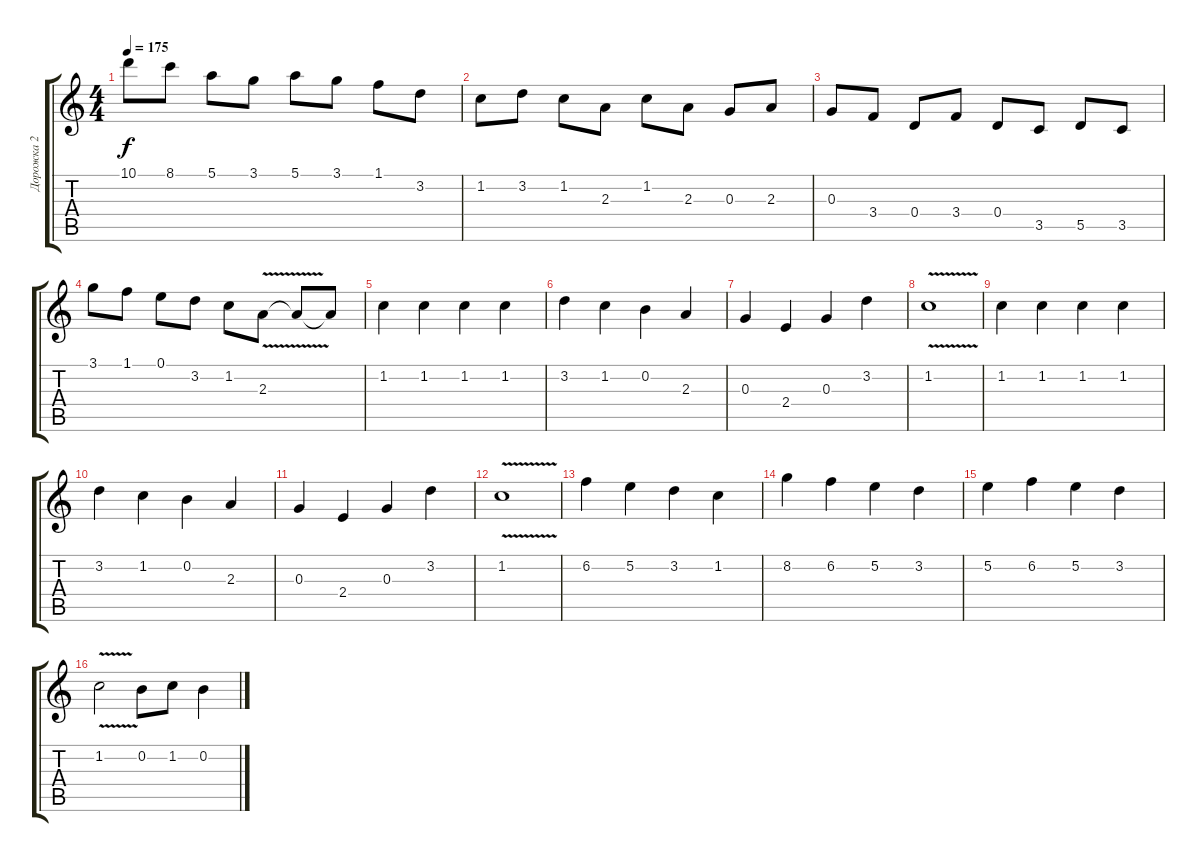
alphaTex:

\track ("Дорожка 2" "Дорожка 2") {instrument distortionguitar}
\staff {score tabs}
\tuning (E4 B3 G3 D3 A2 E2) {hide}
\ts (4 4)
\tempo 175
\clef g2
\ks c
10.1.8{dy f} 8.1.8 5.1.8 3.1.8 5.1.8 3.1.8 1.1.8 3.2.8 |
1.2.8 3.2.8 1.2.8 2.3.8 1.2.8 2.3.8 0.3.8 2.3.8 |
0.3.8 3.4.8 0.4.8 3.4.8 0.4.8 3.5.8 5.5.8 3.5.8 |
3.1.8 1.1.8 0.1.8 3.2.8 1.2.8 2.3{v}.8 2.3{t}.8 2.3{t}.8 |
1.2.4 1.2.4 1.2.4 1.2.4 |
3.2.4 1.2.4 0.2.4 2.3.4 |
0.3.4 2.4.4 0.3.4 3.2.4 |
1.2{v}.1 |
1.2.4 1.2.4 1.2.4 1.2.4 |
3.2.4 1.2.4 0.2.4 2.3.4 |
0.3.4 2.4.4 0.3.4 3.2.4 |
1.2{v}.1 |
6.2.4 5.2.4 3.2.4 1.2.4 |
8.2.4 6.2.4 5.2.4 3.2.4 |
5.2.4 6.2.4 5.2.4 3.2.4 |
1.2{v}.2 0.2.8 1.2.8 0.2.4
